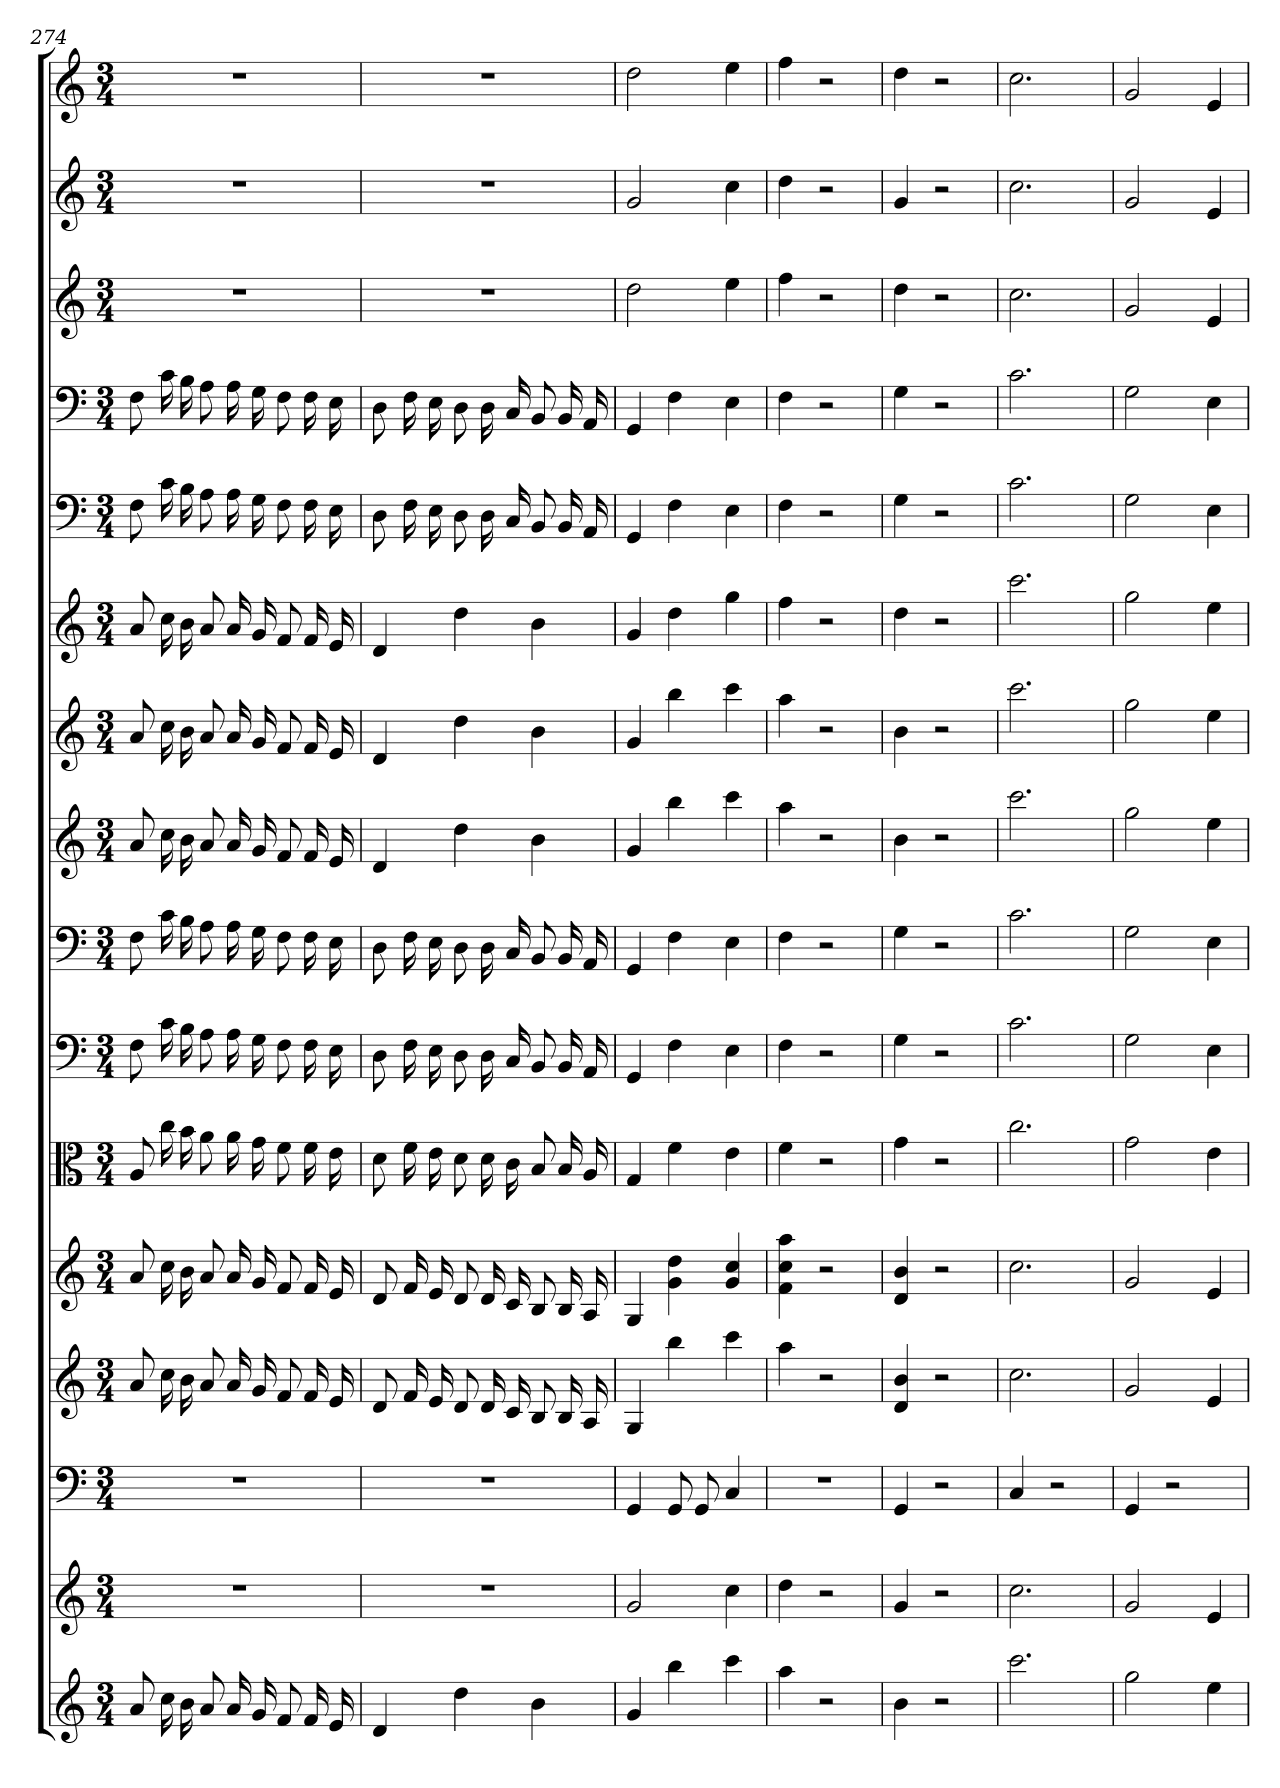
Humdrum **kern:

**kern	**kern	**kern	**kern	**kern	**kern	**kern	**kern	**kern	**kern	**kern	**kern	**kern	**kern	**kern	**kern
*part16	*part15	*part14	*part13	*part12	*part11	*part10	*part9	*part8	*part7	*part6	*part5	*part4	*part3	*part2	*part1
*staff16	*staff15	*staff14	*staff13	*staff12	*staff11	*staff10	*staff9	*staff8	*staff7	*staff6	*staff5	*staff4	*staff3	*staff2	*staff1
*	*	*clefF4	*	*	*clefC3	*clefF4	*clefF4	*	*	*	*clefF4	*clefF4	*	*	*
*k[]	*k[]	*k[]	*k[]	*k[]	*k[]	*k[]	*k[]	*k[]	*k[]	*k[]	*k[]	*k[]	*k[]	*k[]	*k[]
*C:	*C:	*C:	*C:	*C:	*C:	*C:	*C:	*C:	*C:	*C:	*C:	*C:	*C:	*C:	*C:
*M3/4	*M3/4	*M3/4	*M3/4	*M3/4	*M3/4	*M3/4	*M3/4	*M3/4	*M3/4	*M3/4	*M3/4	*M3/4	*M3/4	*M3/4	*M3/4
=274	=274	=274	=274	=274	=274	=274	=274	=274	=274	=274	=274	=274	=274	=274	=274
8a	2.r	2.r	8a	8a	8A	8F	8F	8a	8a	8a	8F	8F	2.r	2.r	2.r
16cc	.	.	16cc	16cc	16cc	16c	16c	16cc	16cc	16cc	16c	16c	.	.	.
16b	.	.	16b	16b	16b	16B	16B	16b	16b	16b	16B	16B	.	.	.
8a	.	.	8a	8a	8a	8A	8A	8a	8a	8a	8A	8A	.	.	.
16a	.	.	16a	16a	16a	16A	16A	16a	16a	16a	16A	16A	.	.	.
16g	.	.	16g	16g	16g	16G	16G	16g	16g	16g	16G	16G	.	.	.
8f	.	.	8f	8f	8f	8F	8F	8f	8f	8f	8F	8F	.	.	.
16f	.	.	16f	16f	16f	16F	16F	16f	16f	16f	16F	16F	.	.	.
16e	.	.	16e	16e	16e	16E	16E	16e	16e	16e	16E	16E	.	.	.
=275	=275	=275	=275	=275	=275	=275	=275	=275	=275	=275	=275	=275	=275	=275	=275
4d	2.r	2.r	8d	8d	8d	8D	8D	4d	4d	4d	8D	8D	2.r	2.r	2.r
.	.	.	16f	16f	16f	16F	16F	.	.	.	16F	16F	.	.	.
.	.	.	16e	16e	16e	16E	16E	.	.	.	16E	16E	.	.	.
4dd	.	.	8d	8d	8d	8D	8D	4dd	4dd	4dd	8D	8D	.	.	.
.	.	.	16d	16d	16d	16D	16D	.	.	.	16D	16D	.	.	.
.	.	.	16c	16c	16c	16C	16C	.	.	.	16C	16C	.	.	.
4b	.	.	8B	8B	8B	8BB	8BB	4b	4b	4b	8BB	8BB	.	.	.
.	.	.	16B	16B	16B	16BB	16BB	.	.	.	16BB	16BB	.	.	.
.	.	.	16A	16A	16A	16AA	16AA	.	.	.	16AA	16AA	.	.	.
=276	=276	=276	=276	=276	=276	=276	=276	=276	=276	=276	=276	=276	=276	=276	=276
4g	2g	4GG	4G	4G	4G	4GG	4GG	4g	4g	4g	4GG	4GG	2dd	2g	2dd
4bb	.	8GG	4bb	4g 4dd	4f	4F	4F	4bb	4bb	4dd	4F	4F	.	.	.
.	.	8GG	.	.	.	.	.	.	.	.	.	.	.	.	.
4ccc	4cc	4C	4ccc	4g 4cc	4e	4E	4E	4ccc	4ccc	4gg	4E	4E	4ee	4cc	4ee
=277	=277	=277	=277	=277	=277	=277	=277	=277	=277	=277	=277	=277	=277	=277	=277
4aa	4dd	2.r	4aa	4f 4cc 4aa	4f	4F	4F	4aa	4aa	4ff	4F	4F	4ff	4dd	4ff
2r	2r	.	2r	2r	2r	2r	2r	2r	2r	2r	2r	2r	2r	2r	2r
=278	=278	=278	=278	=278	=278	=278	=278	=278	=278	=278	=278	=278	=278	=278	=278
4b	4g	4GG	4d 4b	4d 4b	4g	4G	4G	4b	4b	4dd	4G	4G	4dd	4g	4dd
2r	2r	2r	2r	2r	2r	2r	2r	2r	2r	2r	2r	2r	2r	2r	2r
=279	=279	=279	=279	=279	=279	=279	=279	=279	=279	=279	=279	=279	=279	=279	=279
2.ccc	2.cc	4C	2.cc	2.cc	2.cc	2.c	2.c	2.ccc	2.ccc	2.ccc	2.c	2.c	2.cc	2.cc	2.cc
.	.	2r	.	.	.	.	.	.	.	.	.	.	.	.	.
=280	=280	=280	=280	=280	=280	=280	=280	=280	=280	=280	=280	=280	=280	=280	=280
2gg	2g	4GG	2g	2g	2g	2G	2G	2gg	2gg	2gg	2G	2G	2g	2g	2g
.	.	2r	.	.	.	.	.	.	.	.	.	.	.	.	.
4ee	4e	.	4e	4e	4e	4E	4E	4ee	4ee	4ee	4E	4E	4e	4e	4e
=	=	=	=	=	=	=	=	=	=	=	=	=	=	=	=
*-	*-	*-	*-	*-	*-	*-	*-	*-	*-	*-	*-	*-	*-	*-	*-
